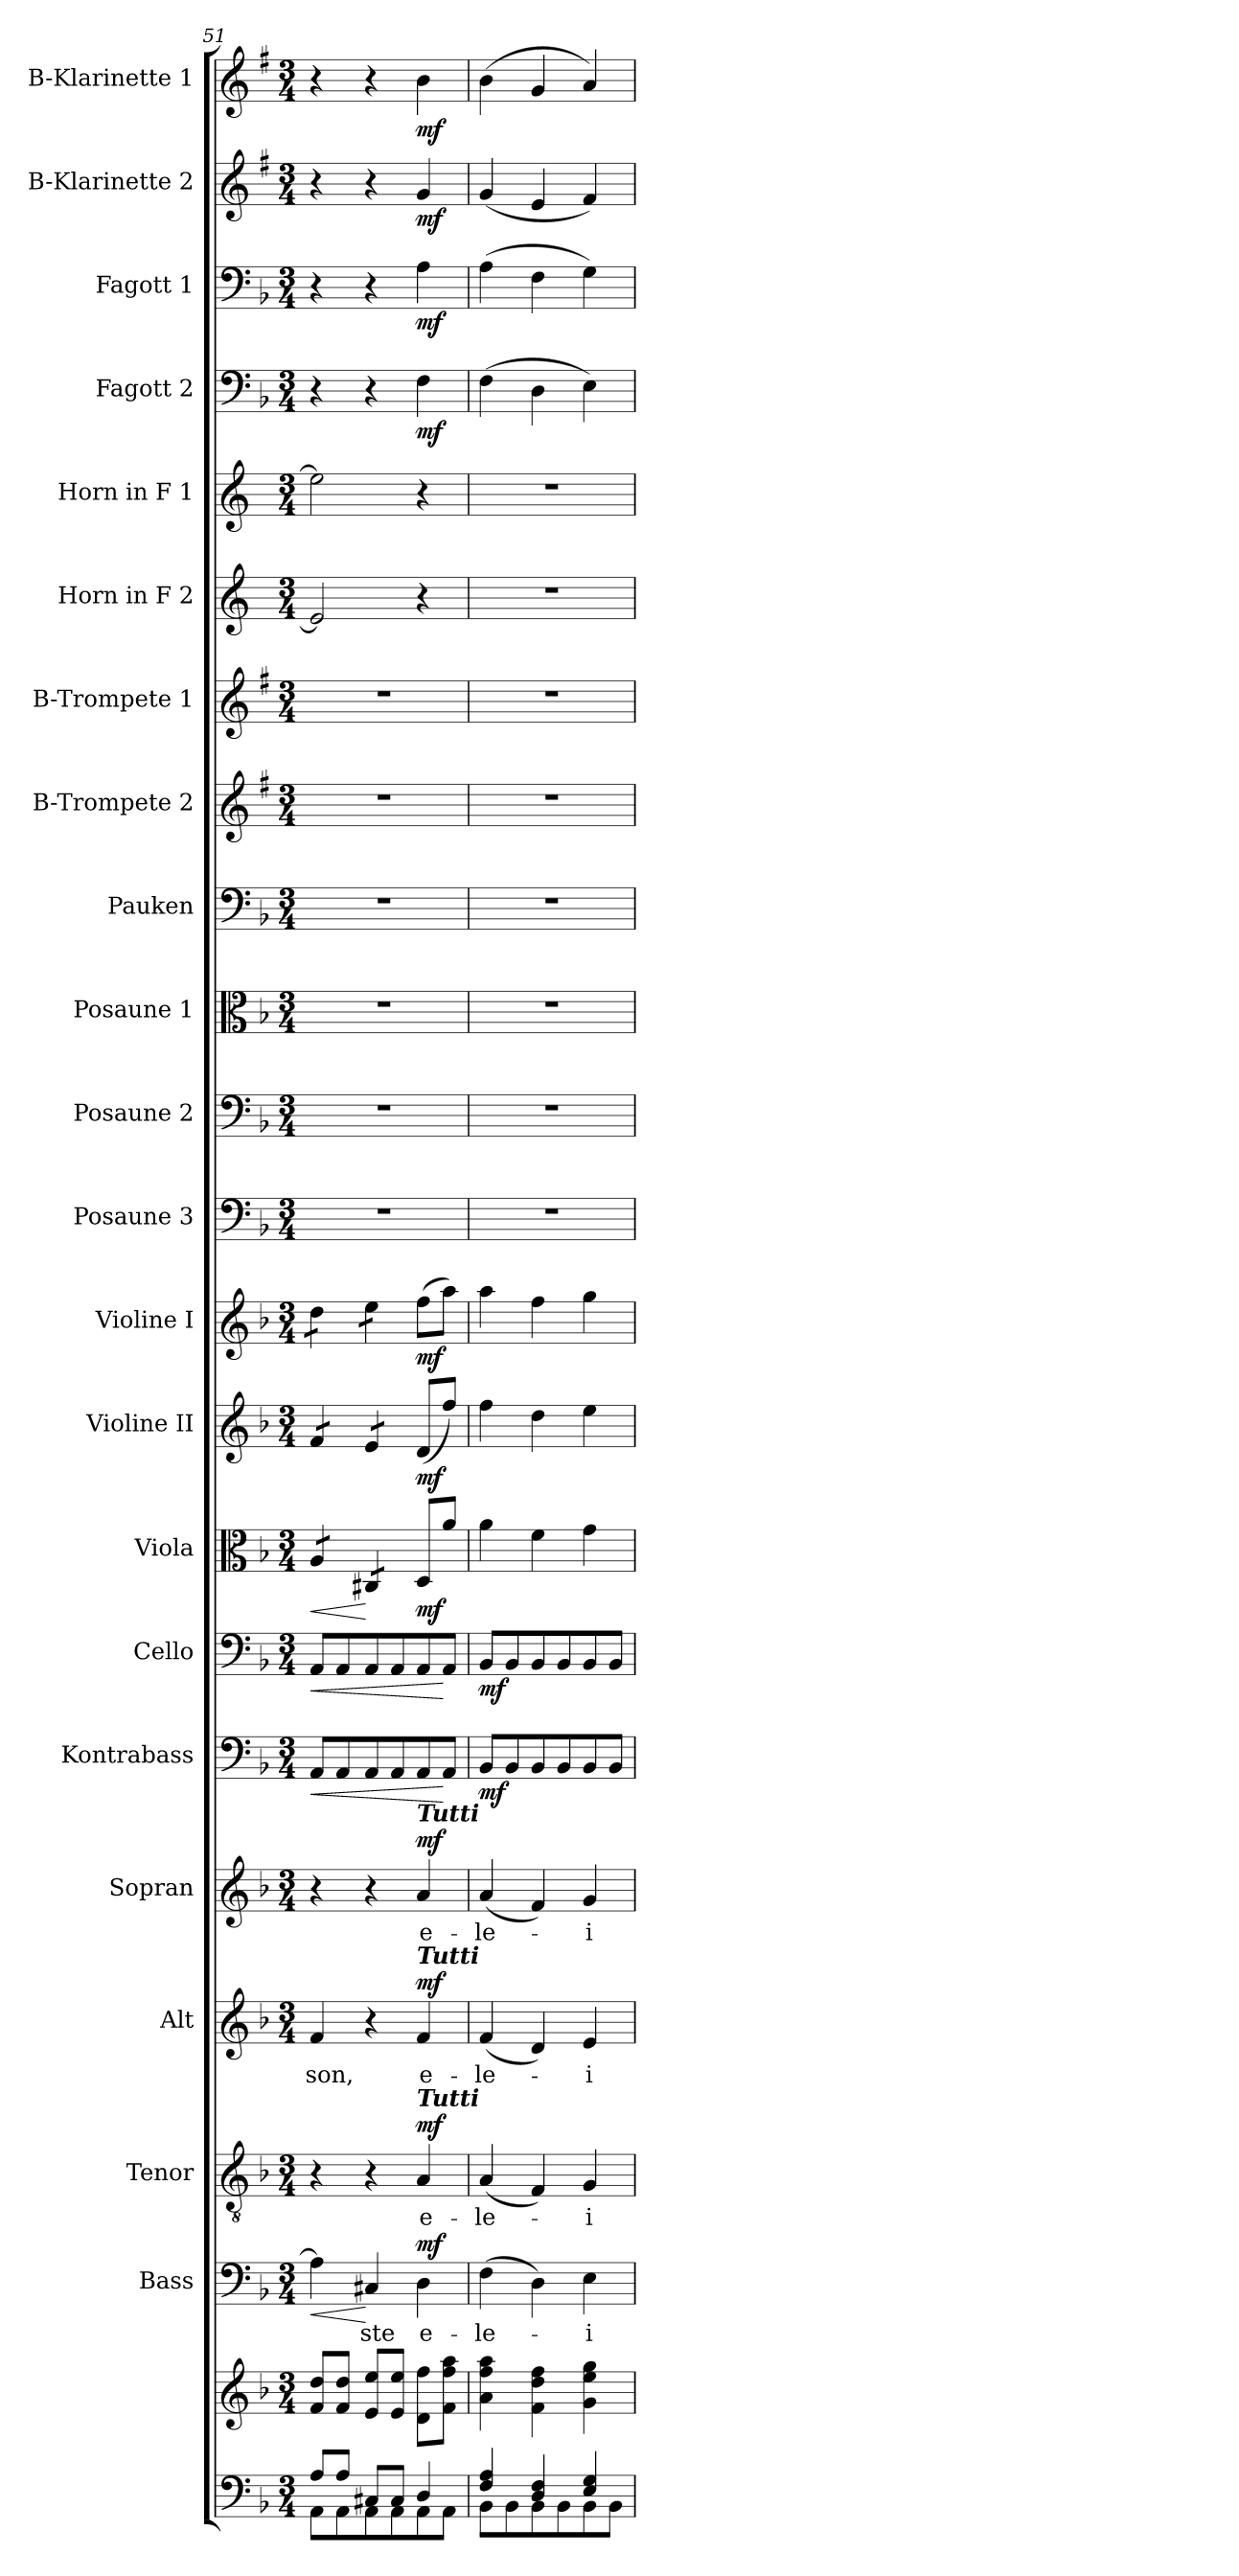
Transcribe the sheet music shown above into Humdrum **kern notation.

**kern	**kern	**kern	**text	**dynam	**kern	**text	**dynam	**kern	**text	**dynam	**kern	**text	**dynam	**kern	**dynam	**kern	**dynam	**kern	**dynam	**kern	**dynam	**kern	**dynam	**kern	**kern	**kern	**kern	**kern	**kern	**kern	**kern	**kern	**dynam	**kern	**dynam	**kern	**dynam	**kern	**dynam
*part22	*part22	*part21	*part21	*part21	*part20	*part20	*part20	*part19	*part19	*part19	*part18	*part18	*part18	*part17	*part17	*part16	*part16	*part15	*part15	*part14	*part14	*part13	*part13	*part12	*part11	*part10	*part9	*part8	*part7	*part6	*part5	*part4	*part4	*part3	*part3	*part2	*part2	*part1	*part1
*staff23	*staff22	*staff21	*staff21	*staff21	*staff20	*staff20	*staff20	*staff19	*staff19	*staff19	*staff18	*staff18	*staff18	*staff17	*staff17	*staff16	*staff16	*staff15	*staff15	*staff14	*staff14	*staff13	*staff13	*staff12	*staff11	*staff10	*staff9	*staff8	*staff7	*staff6	*staff5	*staff4	*staff4	*staff3	*staff3	*staff2	*staff2	*staff1	*staff1
*	*	*I"Bass	*	*	*I"Tenor	*	*	*I"Alt	*	*	*I"Sopran	*	*	*I"Kontrabass	*	*I"Cello	*	*I"Viola	*	*I"Violine II	*	*I"Violine I	*	*I"Posaune 3	*I"Posaune 2	*I"Posaune 1	*I"Pauken	*I"B-Trompete 2	*I"B-Trompete 1	*I"Horn in F 2	*I"Horn in F 1	*I"Fagott 2	*	*I"Fagott 1	*	*I"B-Klarinette 2	*	*I"B-Klarinette 1	*
*	*	*I'B.	*	*	*I'T.	*	*	*I'A.	*	*	*I'S.	*	*	*I'Kb.	*	*	*	*I'Vla.	*	*I'Vl. II	*	*I'Vl. I	*	*I'Pos. 3	*I'Pos. 2	*I'Pos. 1	*I'Pk.	*I'B Trp. 2	*I'B Trp. 1	*	*	*I'Fg. 2	*	*I'Fg. 1	*	*I'B Kl. 2	*	*I'B Kl. 1	*
*clefF4	*clefG2	*clefF4	*	*	*clefGv2	*	*	*clefG2	*	*	*clefG2	*	*	*clefF4	*	*clefF4	*	*clefC3	*	*clefG2	*	*clefG2	*	*clefF4	*clefF4	*clefC3	*clefF4	*clefG2	*clefG2	*clefG2	*clefG2	*clefF4	*	*clefF4	*	*clefG2	*	*clefG2	*
*	*	*	*	*	*	*	*	*	*	*	*	*	*	*ITrd7c12	*	*	*	*	*	*	*	*	*	*	*	*	*	*ITrd1c2	*ITrd1c2	*ITrd4c7	*ITrd4c7	*	*	*	*	*ITrd1c2	*	*ITrd1c2	*
*k[b-]	*k[b-]	*k[b-]	*	*	*k[b-]	*	*	*k[b-]	*	*	*k[b-]	*	*	*k[b-]	*	*k[b-]	*	*k[b-]	*	*k[b-]	*	*k[b-]	*	*k[b-]	*k[b-]	*k[b-]	*k[b-]	*k[b-]	*k[b-]	*k[b-]	*k[b-]	*k[b-]	*	*k[b-]	*	*k[b-]	*	*k[b-]	*
*F:	*F:	*F:	*	*	*F:	*	*	*F:	*	*	*F:	*	*	*F:	*	*F:	*	*F:	*	*F:	*	*F:	*	*F:	*F:	*F:	*F:	*F:	*F:	*F:	*F:	*F:	*	*F:	*	*F:	*	*F:	*
*M3/4	*M3/4	*M3/4	*	*	*M3/4	*	*	*M3/4	*	*	*M3/4	*	*	*M3/4	*	*M3/4	*	*M3/4	*	*M3/4	*	*M3/4	*	*M3/4	*M3/4	*M3/4	*M3/4	*M3/4	*M3/4	*M3/4	*M3/4	*M3/4	*	*M3/4	*	*M3/4	*	*M3/4	*
=51	=51	=51	=51	=51	=51	=51	=51	=51	=51	=51	=51	=51	=51	=51	=51	=51	=51	=51	=51	=51	=51	=51	=51	=51	=51	=51	=51	=51	=51	=51	=51	=51	=51	=51	=51	=51	=51	=51	=51
*^	*	*	*	*	*	*	*	*	*	*	*	*	*	*	*	*	*	*	*	*	*	*	*	*	*	*	*	*	*	*	*	*	*	*	*	*	*	*	*
!	!	!	!	!	!LO:HP:b	!	!	!	!	!LO:LY:b	!	!	!	!	!	!LO:HP:b	!	!LO:HP:b	!	!LO:HP:b	!	!	!	!	!	!	!	!	!	!	!	!	!	!	!	!	!	!	!	!
*	*	*	*	*	*	*	*	*	*	*	*	*	*	*	*	*	*	*	*tremolo	*	*	*	*	*	*	*	*	*	*	*	*	*	*	*	*	*	*	*	*	*
*	*	*	*	*	*	*	*	*	*	*	*	*	*	*	*	*	*	*	*	*	*tremolo	*	*	*	*	*	*	*	*	*	*	*	*	*	*	*	*	*	*	*
*	*	*	*	*	*	*	*	*	*	*	*	*	*	*	*	*	*	*	*	*	*	*	*tremolo	*	*	*	*	*	*	*	*	*	*	*	*	*	*	*	*	*
8A/L	8AA\L	8f/ 8dd/L	4A\]	.	<	4r	.	.	4f/	-son,	.	4r	.	.	8AAA/L	<	8AA/L	<	8A/L	<	8f/L	.	8dd\L	.	2.r	2.r	2.r	2.r	2.r	2.r	2A/]	2a\]	4r	.	4r	.	4r	.	4r	.
8A/J	8AA\	8f/ 8dd/J	.	.	.	.	.	.	.	.	.	.	.	.	8AAA/	.	8AA/	.	8A/J	.	8f/J	.	8dd\J	.	.	.	.	.	.	.	.	.	.	.	.	.	.	.	.	.
!	!	!	!	!LO:LY:b	!	!	!	!	!	!	!	!	!	!	!	!	!	!	!	!	!	!	!	!	!	!	!	!	!	!	!	!	!	!	!	!	!	!	!	!
8C#X/L	8AA\	8e/ 8ee/L	4C#X/	-ste	[	4r	.	.	4r	.	.	4r	.	.	8AAA/	.	8AA/	.	8C#X/L	[	8e/L	.	8ee\L	.	.	.	.	.	.	.	.	.	4r	.	4r	.	4r	.	4r	.
8C#/J	8AA\	8e/ 8ee/J	.	.	.	.	.	.	.	.	.	.	.	.	8AAA/	.	8AA/	.	8C#X/J	.	8e/J	.	8ee\J	.	.	.	.	.	.	.	.	.	.	.	.	.	.	.	.	.
*	*	*	*	*	*	*	*	*	*	*	*	*	*	*	*	*	*	*	*	*	*	*	*Xtremolo	*	*	*	*	*	*	*	*	*	*	*	*	*	*	*	*	*
*	*	*	*	*	*	*	*	*	*	*	*	*	*	*	*	*	*	*	*	*	*Xtremolo	*	*	*	*	*	*	*	*	*	*	*	*	*	*	*	*	*	*	*
*	*	*	*	*	*	*	*	*	*	*	*	*	*	*	*	*	*	*	*Xtremolo	*	*	*	*	*	*	*	*	*	*	*	*	*	*	*	*	*	*	*	*	*
!	!	!	!	!	!	!	!	!	!	!	!	!LO:TX:a:Bi:t=Tutti	!	!	!	!	!	!	!	!	!	!	!	!	!	!	!	!	!	!	!	!	!	!	!	!	!	!	!	!
!	!	!	!	!	!	!	!	!	!LO:TX:a:Bi:t=Tutti	!	!	!	!	!	!	!	!	!	!	!	!	!	!	!	!	!	!	!	!	!	!	!	!	!	!	!	!	!	!	!
!	!	!	!	!	!	!LO:TX:a:Bi:t=Tutti	!	!	!	!	!	!	!	!	!	!	!	!	!	!	!	!	!	!	!	!	!	!	!	!	!	!	!	!	!	!	!	!	!	!
!	!	!	!	!LO:LY:b	!LO:DY:a	!	!LO:LY:b	!LO:DY:a	!	!LO:LY:b	!LO:DY:a	!	!LO:LY:b	!LO:DY:a	!	!	!	!	!	!LO:DY:b	!	!LO:DY:b	!	!LO:DY:b	!	!	!	!	!	!	!	!	!	!LO:DY:b	!	!LO:DY:b	!	!LO:DY:b	!	!LO:DY:b
4D/	8AA\	8d\ 8ff\L	4D\	e-	mf	4A/	e-	mf	4f/	e-	mf	4a/	e-	mf	8AAA/	.	8AA/	.	8D/L	mf	(<8d/L	mf	(>8ff\L	mf	.	.	.	.	.	.	4r	4r	4F\	mf	4A\	mf	4f/	mf	4a\	mf
.	8AA\J	8f\ 8ff\ 8aa\J	.	.	.	.	.	.	.	.	.	.	.	.	8AAA/J	[	8AA/J	[	8a/J	.	8ff/J)	.	8aa\J)	.	.	.	.	.	.	.	.	.	.	.	.	.	.	.	.	.
=52	=52	=52	=52	=52	=52	=52	=52	=52	=52	=52	=52	=52	=52	=52	=52	=52	=52	=52	=52	=52	=52	=52	=52	=52	=52	=52	=52	=52	=52	=52	=52	=52	=52	=52	=52	=52	=52	=52	=52	=52
!	!	!	!	!LO:LY:b	!	!	!LO:LY:b	!	!	!LO:LY:b	!	!	!LO:LY:b	!	!	!LO:DY:b	!	!LO:DY:b	!	!	!	!	!	!	!	!	!	!	!	!	!	!	!	!	!	!	!	!	!	!
4F/ 4A/	8BB-\L	4a\ 4ff\ 4aa\	(>4F\	-le-	.	(<4A/	-le-	.	(<4f/	-le-	.	(<4a/	-le-	.	8BBB-/L	mf	8BB-/L	mf	4a\	.	4ff\	.	4aa\	.	2.r	2.r	2.r	2.r	2.r	2.r	2.r	2.r	(>4F\	.	(>4A\	.	(<4f/	.	(>4a\	.
.	8BB-\	.	.	.	.	.	.	.	.	.	.	.	.	.	8BBB-/	.	8BB-/	.	.	.	.	.	.	.	.	.	.	.	.	.	.	.	.	.	.	.	.	.	.	.
4D/ 4F/	8BB-\	4f\ 4dd\ 4ff\	4D\)	.	.	4F/)	.	.	4d/)	.	.	4f/)	.	.	8BBB-/	.	8BB-/	.	4f\	.	4dd\	.	4ff\	.	.	.	.	.	.	.	.	.	4D\	.	4F\	.	4d/	.	4f/	.
.	8BB-\	.	.	.	.	.	.	.	.	.	.	.	.	.	8BBB-/	.	8BB-/	.	.	.	.	.	.	.	.	.	.	.	.	.	.	.	.	.	.	.	.	.	.	.
!	!	!	!	!LO:LY:b	!	!	!LO:LY:b	!	!	!LO:LY:b	!	!	!LO:LY:b	!	!	!	!	!	!	!	!	!	!	!	!	!	!	!	!	!	!	!	!	!	!	!	!	!	!	!
4E/ 4G/	8BB-\	4g\ 4ee\ 4gg\	4E\	-i-	.	4G/	-i-	.	4e/	-i-	.	4g/	-i-	.	8BBB-/	.	8BB-/	.	4g\	.	4ee\	.	4gg\	.	.	.	.	.	.	.	.	.	4E\)	.	4G\)	.	4e/)	.	4g/)	.
.	8BB-\J	.	.	.	.	.	.	.	.	.	.	.	.	.	8BBB-/J	.	8BB-/J	.	.	.	.	.	.	.	.	.	.	.	.	.	.	.	.	.	.	.	.	.	.	.
*v	*v	*	*	*	*	*	*	*	*	*	*	*	*	*	*	*	*	*	*	*	*	*	*	*	*	*	*	*	*	*	*	*	*	*	*	*	*	*	*	*
=	=	=	=	=	=	=	=	=	=	=	=	=	=	=	=	=	=	=	=	=	=	=	=	=	=	=	=	=	=	=	=	=	=	=	=	=	=	=	=
*-	*-	*-	*-	*-	*-	*-	*-	*-	*-	*-	*-	*-	*-	*-	*-	*-	*-	*-	*-	*-	*-	*-	*-	*-	*-	*-	*-	*-	*-	*-	*-	*-	*-	*-	*-	*-	*-	*-	*-
